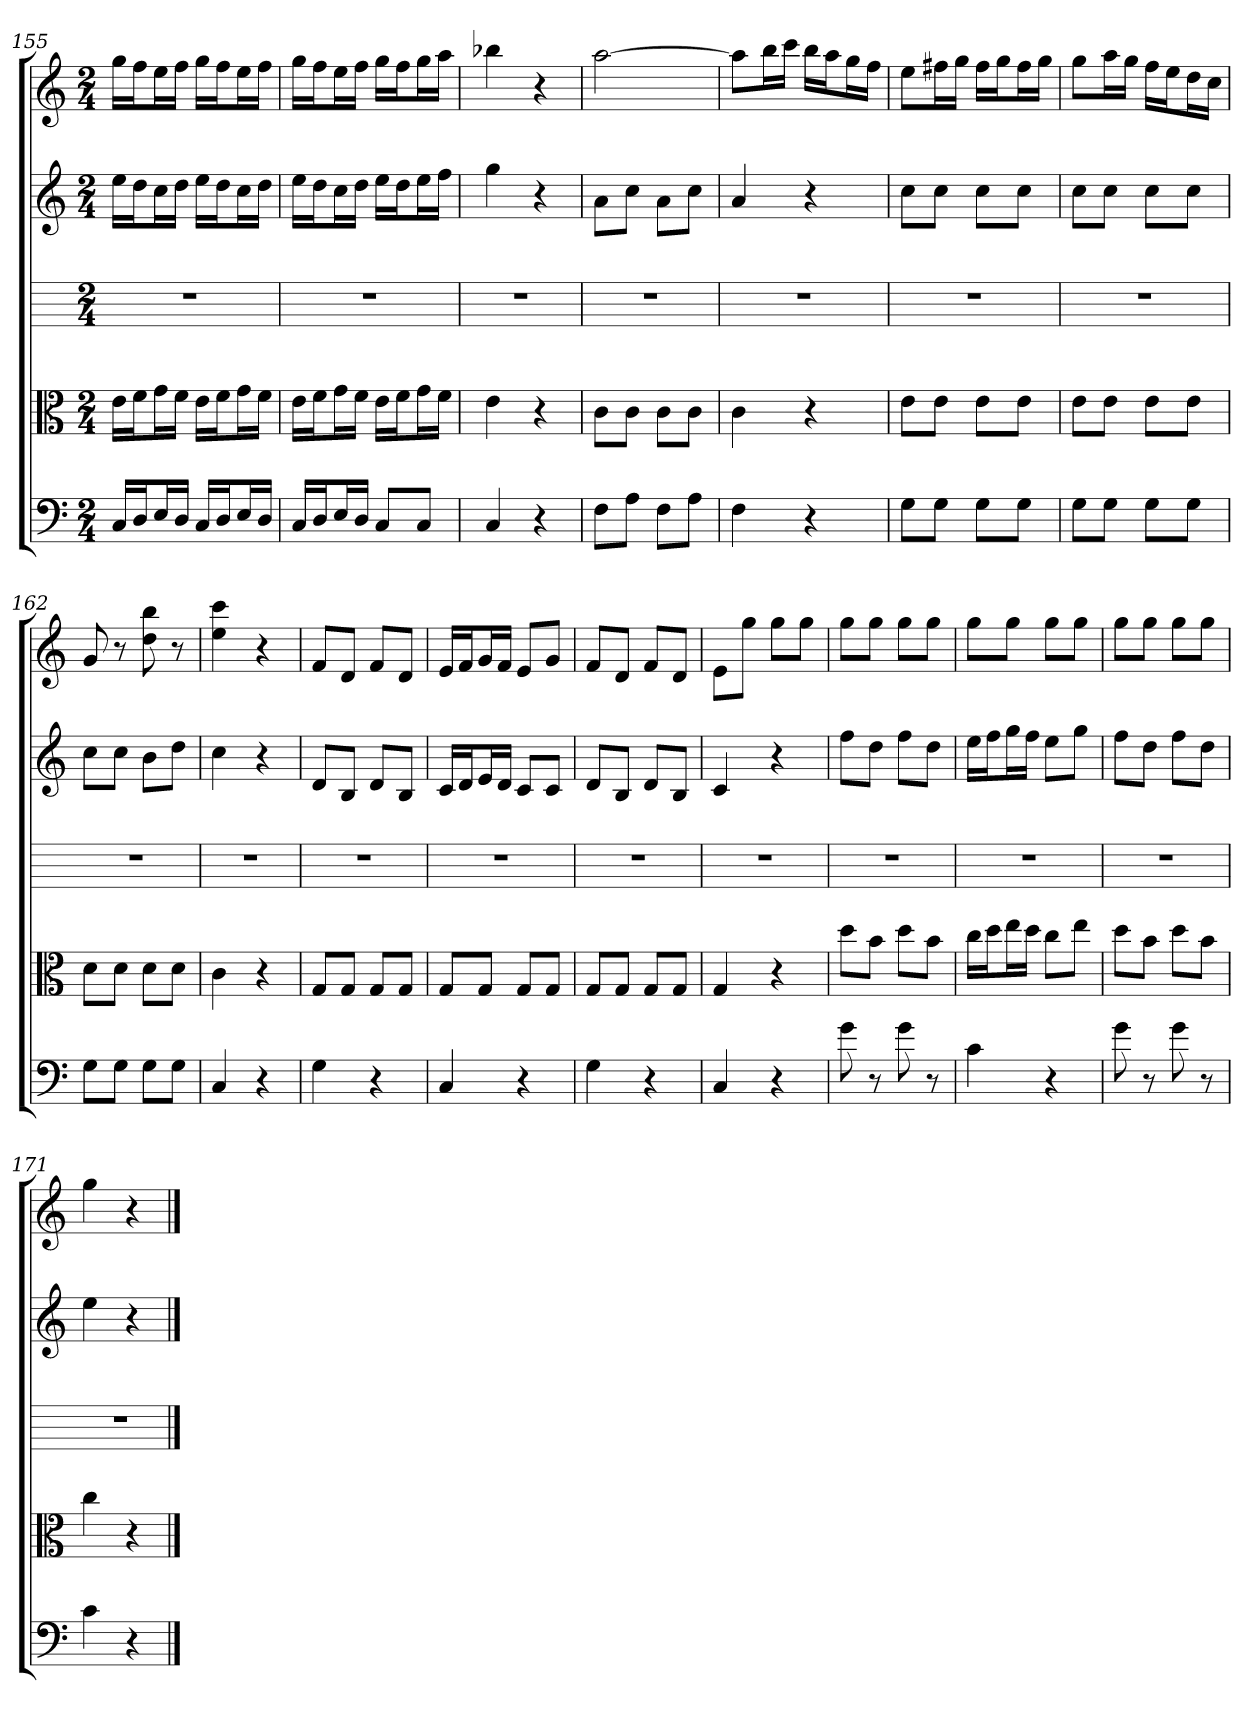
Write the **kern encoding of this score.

**kern	**kern	**kern	**kern	**kern
*part5	*part4	*part3	*part2	*part1
*staff5	*staff4	*staff3	*staff2	*staff1
*clefF4	*clefC3	*	*	*
*k[]	*k[]	*k[]	*k[]	*k[]
*C:	*C:	*C:	*C:	*C:
*M2/4	*M2/4	*M2/4	*M2/4	*M2/4
=155	=155	=155	=155	=155
16C/LL	16e\LL	2r	16eeLL	16ggLL
16D/J	16f\J	.	16ddJ	16ffJ
16E/L	16g\L	.	16ccL	16eeL
16D/JJ	16f\JJ	.	16ddJJ	16ffJJ
16C/LL	16e\LL	.	16eeLL	16ggLL
16D/J	16f\J	.	16ddJ	16ffJ
16E/L	16g\L	.	16ccL	16eeL
16D/JJ	16f\JJ	.	16ddJJ	16ffJJ
=156	=156	=156	=156	=156
16C/LL	16e\LL	2r	16eeLL	16ggLL
16D/J	16f\J	.	16ddJ	16ffJ
16E/L	16g\L	.	16ccL	16eeL
16D/JJ	16f\JJ	.	16ddJJ	16ffJJ
8C/L	16e\LL	.	16eeLL	16ggLL
.	16f\J	.	16ddJ	16ffJ
8C/J	16g\L	.	16eeL	16ggL
.	16f\JJ	.	16ffJJ	16aaJJ
=157	=157	=157	=157	=157
4C	4e	2r	4gg	4bb-X
4r	4r	.	4r	4r
=158	=158	=158	=158	=158
8F\L	8c\L	2r	8aL	[2aa
8A\J	8c\J	.	8ccJ	.
8F\L	8c\L	.	8aL	.
8A\J	8c\J	.	8ccJ	.
=159	=159	=159	=159	=159
4F	4c	2r	4a	8aaL]
.	.	.	.	16bbL
.	.	.	.	16cccJJ
4r	4r	.	4r	16bbLL
.	.	.	.	16aaJ
.	.	.	.	16ggL
.	.	.	.	16ffJJ
=160	=160	=160	=160	=160
8G\L	8e\L	2r	8ccL	8eeL
8G\J	8e\J	.	8ccJ	16ff#XL
.	.	.	.	16ggJJ
8G\L	8e\L	.	8ccL	16ff#LL
.	.	.	.	16ggJ
8G\J	8e\J	.	8ccJ	16ff#L
.	.	.	.	16ggJJ
=161	=161	=161	=161	=161
8G\L	8e\L	2r	8ccL	8ggL
8G\J	8e\J	.	8ccJ	16aaL
.	.	.	.	16ggJJ
8G\L	8e\L	.	8ccL	16ffLL
.	.	.	.	16eeJ
8G\J	8e\J	.	8ccJ	16ddL
.	.	.	.	16ccJJ
=162	=162	=162	=162	=162
8G\L	8d\L	2r	8ccL	8g
8G\J	8d\J	.	8ccJ	8r
8G\L	8d\L	.	8bL	8dd 8bb
8G\J	8d\J	.	8ddJ	8r
=163	=163	=163	=163	=163
4C	4c	2r	4cc	4ee 4ccc
4r	4r	.	4r	4r
=164	=164	=164	=164	=164
4G	8G/L	2r	8dL	8fL
.	8G/J	.	8BJ	8dJ
4r	8G/L	.	8dL	8fL
.	8G/J	.	8BJ	8dJ
=165	=165	=165	=165	=165
4C	8G/L	2r	16cLL	16eLL
.	.	.	16dJ	16fJ
.	8G/J	.	16eL	16gL
.	.	.	16dJJ	16fJJ
4r	8G/L	.	8cL	8eL
.	8G/J	.	8cJ	8gJ
=166	=166	=166	=166	=166
4G	8G/L	2r	8dL	8fL
.	8G/J	.	8BJ	8dJ
4r	8G/L	.	8dL	8fL
.	8G/J	.	8BJ	8dJ
=167	=167	=167	=167	=167
4C	4G	2r	4c	8eL
.	.	.	.	8ggJ
4r	4r	.	4r	8ggL
.	.	.	.	8ggJ
=168	=168	=168	=168	=168
8g	8dd\L	2r	8ffL	8ggL
8r	8b\J	.	8ddJ	8ggJ
8g	8dd\L	.	8ffL	8ggL
8r	8b\J	.	8ddJ	8ggJ
=169	=169	=169	=169	=169
4c	16cc\LL	2r	16eeLL	8ggL
.	16dd\J	.	16ffJ	.
.	16ee\L	.	16ggL	8ggJ
.	16dd\JJ	.	16ffJJ	.
4r	8cc\L	.	8eeL	8ggL
.	8ee\J	.	8ggJ	8ggJ
=170	=170	=170	=170	=170
8g	8dd\L	2r	8ffL	8ggL
8r	8b\J	.	8ddJ	8ggJ
8g	8dd\L	.	8ffL	8ggL
8r	8b\J	.	8ddJ	8ggJ
=171	=171	=171	=171	=171
4c	4cc	2r	4ee	4gg
4r	4r	.	4r	4r
==	==	==	==	==
*-	*-	*-	*-	*-
